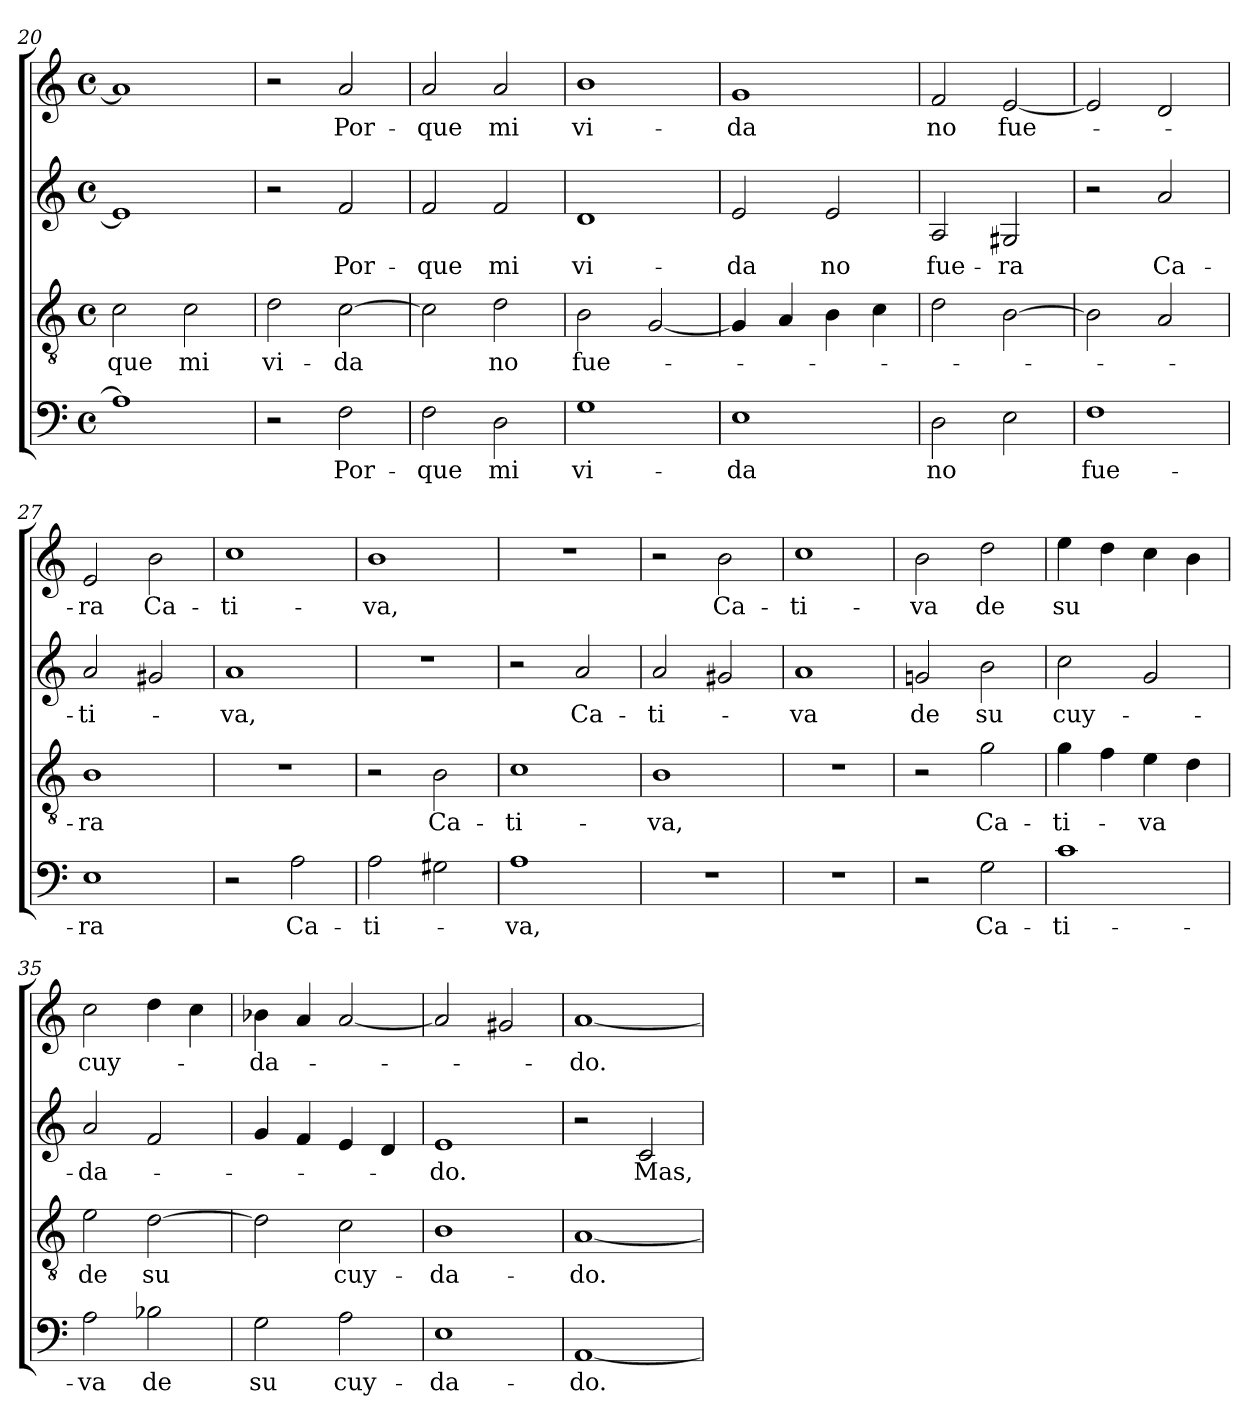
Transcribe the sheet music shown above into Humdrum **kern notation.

**kern	**text	**kern	**text	**kern	**text	**kern	**text
*part4	*part4	*part3	*part3	*part2	*part2	*part1	*part1
*staff4	*staff4	*staff3	*staff3	*staff2	*staff2	*staff1	*staff1
*clefF4	*	*clefGv2	*	*clefG2	*	*clefG2	*
*k[]	*	*k[]	*	*k[]	*	*k[]	*
*C:	*	*C:	*	*C:	*	*C:	*
*M4/4	*	*M4/4	*	*M4/4	*	*M4/4	*
*met(c)	*	*met(c)	*	*met(c)	*	*met(c)	*
=20	=20	=20	=20	=20	=20	=20	=20
!	!	!	!LO:LY:b	!	!	!	!
1A]	.	2c\	-que	1e]	.	1a]	.
!	!	!	!LO:LY:b	!	!	!	!
.	.	2c\	mi	.	.	.	.
=21	=21	=21	=21	=21	=21	=21	=21
!	!	!	!LO:LY:b	!	!	!	!
2r	.	2d\	vi-	2r	.	2r	.
!	!LO:LY:b	!	!LO:LY:b	!	!LO:LY:b	!	!LO:LY:b
2F\	Por-	[>2c\	-da	2f/	Por-	2a/	Por-
=22	=22	=22	=22	=22	=22	=22	=22
!	!LO:LY:b	!	!	!	!LO:LY:b	!	!LO:LY:b
2F\	-que	2c\]	.	2f/	-que	2a/	-que
!	!LO:LY:b	!	!LO:LY:b	!	!LO:LY:b	!	!LO:LY:b
2D\	mi	2d\	no	2f/	mi	2a/	mi
=23	=23	=23	=23	=23	=23	=23	=23
!	!LO:LY:b	!	!LO:LY:b	!	!LO:LY:b	!	!LO:LY:b
1G	vi-	2B\	fue-	1d	vi-	1b	vi-
.	.	[>2G/	.	.	.	.	.
!!LO:PB:g=z
=24	=24	=24	=24	=24	=24	=24	=24
!	!LO:LY:b	!	!	!	!LO:LY:b	!	!LO:LY:b
1E	-da	4G/]	.	2e/	-da	1g	-da
.	.	4A/	.	.	.	.	.
!	!	!	!	!	!LO:LY:b	!	!
.	.	4B\	.	2e/	no	.	.
.	.	4c\	.	.	.	.	.
=25	=25	=25	=25	=25	=25	=25	=25
!	!LO:LY:b	!	!	!	!LO:LY:b	!	!LO:LY:b
2D\	no	2d\	.	2A/	fue-	2f/	no
!	!	!	!	!	!LO:LY:b	!	!LO:LY:b
2E\	.	[>2B\	.	2G#X/	-ra	[<2e/	fue-
=26	=26	=26	=26	=26	=26	=26	=26
!	!LO:LY:b	!	!	!	!	!	!
1F	fue-	2B\]	.	2r	.	2e/]	.
!	!	!	!	!	!LO:LY:b	!	!
.	.	2A/	.	2a/	Ca-	2d/	.
=27	=27	=27	=27	=27	=27	=27	=27
!	!LO:LY:b	!	!LO:LY:b	!	!LO:LY:b	!	!LO:LY:b
1E	-ra	1B	-ra	2a/	-ti-	2e/	-ra
!	!	!	!	!	!	!	!LO:LY:b
.	.	.	.	2g#X/	.	2b\	Ca-
=28	=28	=28	=28	=28	=28	=28	=28
!	!	!	!	!	!LO:LY:b	!	!LO:LY:b
2r	.	1r	.	1a	-va,	1cc	-ti-
!	!LO:LY:b	!	!	!	!	!	!
2A\	Ca-	.	.	.	.	.	.
=29	=29	=29	=29	=29	=29	=29	=29
!	!LO:LY:b	!	!	!	!	!	!LO:LY:b
2A\	-ti-	2r	.	1r	.	1b	-va,
!	!	!	!LO:LY:b	!	!	!	!
2G#X\	.	2B\	Ca-	.	.	.	.
=30	=30	=30	=30	=30	=30	=30	=30
!	!LO:LY:b	!	!LO:LY:b	!	!	!	!
1A	-va,	1c	-ti-	2r	.	1r	.
!	!	!	!	!	!LO:LY:b	!	!
.	.	.	.	2a/	Ca-	.	.
=31	=31	=31	=31	=31	=31	=31	=31
!	!	!	!LO:LY:b	!	!LO:LY:b	!	!
1r	.	1B	-va,	2a/	-ti-	2r	.
!	!	!	!	!	!	!	!LO:LY:b
.	.	.	.	2g#X/	.	2b\	Ca-
!!LO:LB:g=z
=32	=32	=32	=32	=32	=32	=32	=32
!	!	!	!	!	!LO:LY:b	!	!LO:LY:b
1r	.	1r	.	1a	-va	1cc	-ti-
=33	=33	=33	=33	=33	=33	=33	=33
!	!	!	!	!	!LO:LY:b	!	!LO:LY:b
2r	.	2r	.	2gn/	de	2b\	-va
!	!LO:LY:b	!	!LO:LY:b	!	!LO:LY:b	!	!LO:LY:b
2G\	Ca-	2g\	Ca-	2b\	su	2dd\	de
=34	=34	=34	=34	=34	=34	=34	=34
!	!LO:LY:b	!	!LO:LY:b	!	!LO:LY:b	!	!LO:LY:b
1c	-ti-	4g\	-ti-	2cc\	cuy-	4ee\	su
.	.	4f\	.	.	.	4dd\	.
!	!	!	!LO:LY:b	!	!	!	!
.	.	4e\	-va	2g/	.	4cc\	.
.	.	4d\	.	.	.	4b\	.
=35	=35	=35	=35	=35	=35	=35	=35
!	!LO:LY:b	!	!LO:LY:b	!	!LO:LY:b	!	!LO:LY:b
2A\	-va	2e\	de	2a/	-da-	2cc\	cuy-
!	!LO:LY:b	!	!LO:LY:b	!	!	!	!
2B-X\	de	[>2d\	su	2f/	.	4dd\	.
.	.	.	.	.	.	4cc\	.
=36	=36	=36	=36	=36	=36	=36	=36
!	!LO:LY:b	!	!	!	!	!	!LO:LY:b
2G\	su	2d\]	.	4g/	.	4b-X\	-da-
.	.	.	.	4f/	.	4a/	.
!	!LO:LY:b	!	!LO:LY:b	!	!	!	!
2A\	cuy-	2c\	cuy-	4e/	.	[<2a/	.
.	.	.	.	4d/	.	.	.
=37	=37	=37	=37	=37	=37	=37	=37
!	!LO:LY:b	!	!LO:LY:b	!	!LO:LY:b	!	!
1E	-da-	1B	-da-	1e	-do.	2a/]	.
.	.	.	.	.	.	2g#X/	.
=38	=38	=38	=38	=38	=38	=38	=38
!	!LO:LY:b	!	!LO:LY:b	!	!	!	!LO:LY:b
[<1AA	-do.	[<1A	-do.	2r	.	[<1a	-do.
!	!	!	!	!	!LO:LY:b	!	!
.	.	.	.	2c/	Mas,	.	.
=	=	=	=	=	=	=	=
*-	*-	*-	*-	*-	*-	*-	*-
